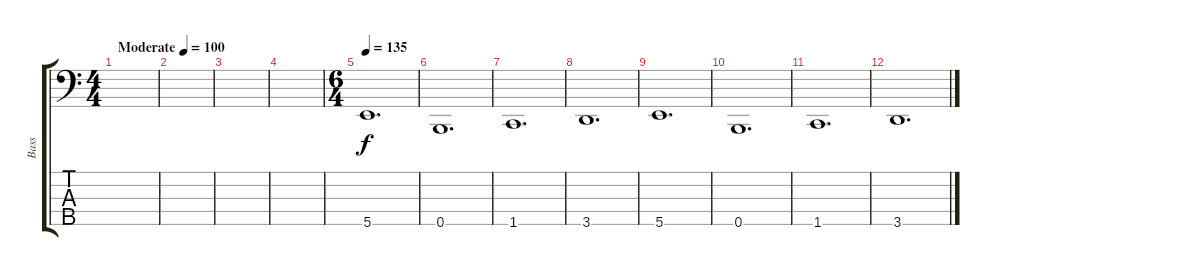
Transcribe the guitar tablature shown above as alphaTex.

\track ("Bass" "Bass") {instrument electricbasspick}
\staff {score tabs}
\tuning (G2 D2 A1 E1 B0) {hide}
\ts (4 4)
\tempo (100 "Moderate")
\clef f4
\ks c
|
|
|
|
\ts (6 4)
\tempo 135
5.5.1{d} |
0.5.1{d} |
1.5.1{d} |
3.5.1{d} |
5.5.1{d} |
0.5.1{d} |
1.5.1{d} |
3.5.1{d}
